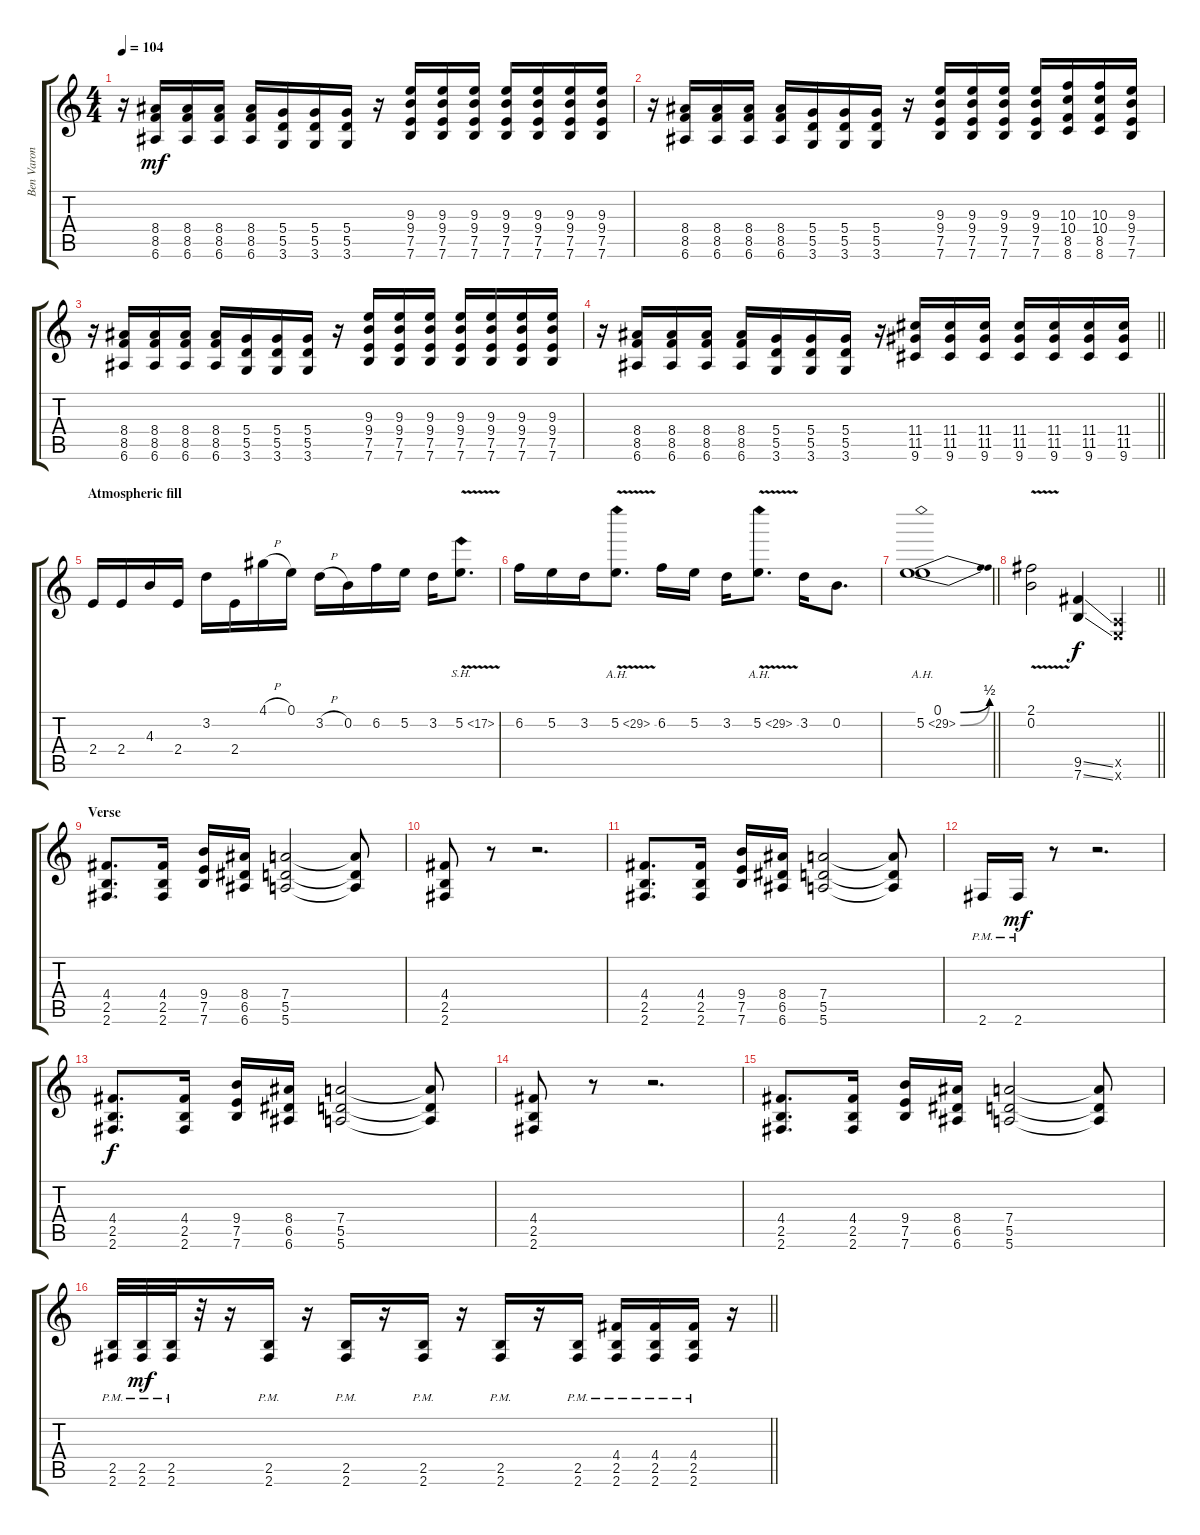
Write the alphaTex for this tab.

\track ("Ben Varon" "Ben Varon") {instrument distortionguitar}
\staff {score tabs}
\tuning (E4 B3 G3 D3 A2 E2) {hide}
\ts (4 4)
\tempo 104
\clef g2
\ks c
r.16{dy mf volume 12} (8.4 8.5 6.6).16 (8.4 8.5 6.6).16 (8.4 8.5 6.6).16 (8.4 8.5 6.6).16 (5.4 5.5 3.6).16 (5.4 5.5 3.6).16 (5.4 5.5 3.6).16 r.16 (9.3 9.4 7.5 7.6).16 (9.3 9.4 7.5 7.6).16 (9.3 9.4 7.5 7.6).16 (9.3 9.4 7.5 7.6).16 (9.3 9.4 7.5 7.6).16 (9.3 9.4 7.5 7.6).16 (9.3 9.4 7.5 7.6).16 |
r.16 (8.4 8.5 6.6).16 (8.4 8.5 6.6).16 (8.4 8.5 6.6).16 (8.4 8.5 6.6).16 (5.4 5.5 3.6).16 (5.4 5.5 3.6).16 (5.4 5.5 3.6).16 r.16 (9.3 9.4 7.5 7.6).16 (9.3 9.4 7.5 7.6).16 (9.3 9.4 7.5 7.6).16 (9.3 9.4 7.5 7.6).16 (10.3 10.4 8.5 8.6).16 (10.3 10.4 8.5 8.6).16 (9.3 9.4 7.5 7.6).16 |
r.16{volume 12} (8.4 8.5 6.6).16 (8.4 8.5 6.6).16 (8.4 8.5 6.6).16 (8.4 8.5 6.6).16 (5.4 5.5 3.6).16 (5.4 5.5 3.6).16 (5.4 5.5 3.6).16 r.16 (9.3 9.4 7.5 7.6).16 (9.3 9.4 7.5 7.6).16 (9.3 9.4 7.5 7.6).16 (9.3 9.4 7.5 7.6).16 (9.3 9.4 7.5 7.6).16 (9.3 9.4 7.5 7.6).16 (9.3 9.4 7.5 7.6).16 |
\barLineRight lightlight
r.16 (8.4 8.5 6.6).16 (8.4 8.5 6.6).16 (8.4 8.5 6.6).16 (8.4 8.5 6.6).16 (5.4 5.5 3.6).16 (5.4 5.5 3.6).16 (5.4 5.5 3.6).16 r.16 (11.4 11.5 9.6).16 (11.4 11.5 9.6).16 (11.4 11.5 9.6).16 (11.4 11.5 9.6).16 (11.4 11.5 9.6).16 (11.4 11.5 9.6).16 (11.4 11.5 9.6).16 |
\section ("" "Atmospheric fill")
2.4.16{volume 8} 2.4.16 4.3.16 2.4.16 3.2.16 2.4.16 4.1{h}.16 0.1.16 3.2{h}.16 0.2.16 6.2.16 5.2.16 3.2.16 5.2{sh 12 v}.8{d} |
6.2.16 5.2.16 3.2.16 5.2{ah 24 v}.8{d} 6.2.16 5.2.16 3.2.16 5.2{ah 24 v}.8{d} 3.2.16 0.2.8{d} |
\barLineRight lightlight
(0.1{be (bend 0 0 60 2)} 5.2{be (bend 0 0 60 2) ah 24}).1{volume 15} |
\barLineRight lightlight
(2.1{v} 0.2).2 (9.5{ss} 7.6{ss}).4{dy f volume 15} (0.5{x} 0.6{x}).4 |
\section ("" "Verse")
(4.4 2.5 2.6).8{d instrument distortionguitar} (4.4 2.5 2.6).16 (9.4 7.5 7.6).16 (8.4 6.5 6.6).16 (7.4 5.5 5.6).2 (7.4{t} 5.5{t} 5.6{t}).8 |
(4.4 2.5 2.6).8 r.8 r.2{d} |
(4.4 2.5 2.6).8{d} (4.4 2.5 2.6).16 (9.4 7.5 7.6).16 (8.4 6.5 6.6).16 (7.4 5.5 5.6).2 (7.4{t} 5.5{t} 5.6{t}).8 |
2.6{pm}.16 2.6{pm}.16{dy mf} r.8 r.2{d} |
(4.4 2.5 2.6).8{d dy f} (4.4 2.5 2.6).16 (9.4 7.5 7.6).16 (8.4 6.5 6.6).16 (7.4 5.5 5.6).2 (7.4{t} 5.5{t} 5.6{t}).8 |
(4.4 2.5 2.6).8 r.8 r.2{d} |
(4.4 2.5 2.6).8{d} (4.4 2.5 2.6).16 (9.4 7.5 7.6).16 (8.4 6.5 6.6).16 (7.4 5.5 5.6).2 (7.4{t} 5.5{t} 5.6{t}).8 |
\barLineRight lightlight
(2.5{pm} 2.6{pm}).32 (2.5{pm} 2.6{pm}).32{dy mf} (2.5{pm} 2.6{pm}).32 r.32 r.16 (2.5{pm} 2.6{pm}).16 r.16 (2.5{pm} 2.6{pm}).16 r.16 (2.5{pm} 2.6{pm}).16 r.16 (2.5{pm} 2.6{pm}).16 r.16 (2.5{pm} 2.6{pm}).16 (4.4{pm} 2.5{pm} 2.6{pm}).16 (4.4{pm} 2.5{pm} 2.6{pm}).16 (4.4{pm} 2.5{pm} 2.6{pm}).16 r.16
